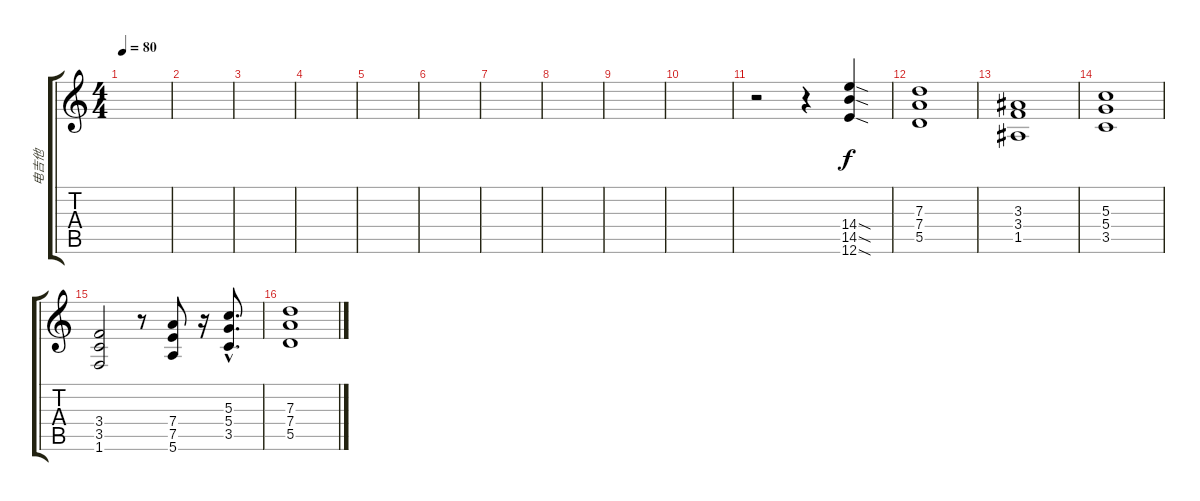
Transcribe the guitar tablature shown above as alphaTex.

\track ("电吉他" "电吉他") {instrument overdrivenguitar}
\staff {score tabs}
\tuning (E4 B3 G3 D3 A2 E2) {hide}
\ts (4 4)
\tempo 80
\clef g2
\ks c
|
|
|
|
|
|
|
|
|
|
r.2 r.4 (14.4{sod} 14.5{sod} 12.6{sod}).4 |
(7.3 7.4 5.5).1 |
(3.3 3.4 1.5).1 |
(5.3 5.4 3.5).1 |
(3.4 3.5 1.6).2 r.8 (7.4 7.5 5.6).8 r.16 (5.3{hac} 5.4{hac} 3.5{hac}).8{d} |
(7.3 7.4 5.5).1
